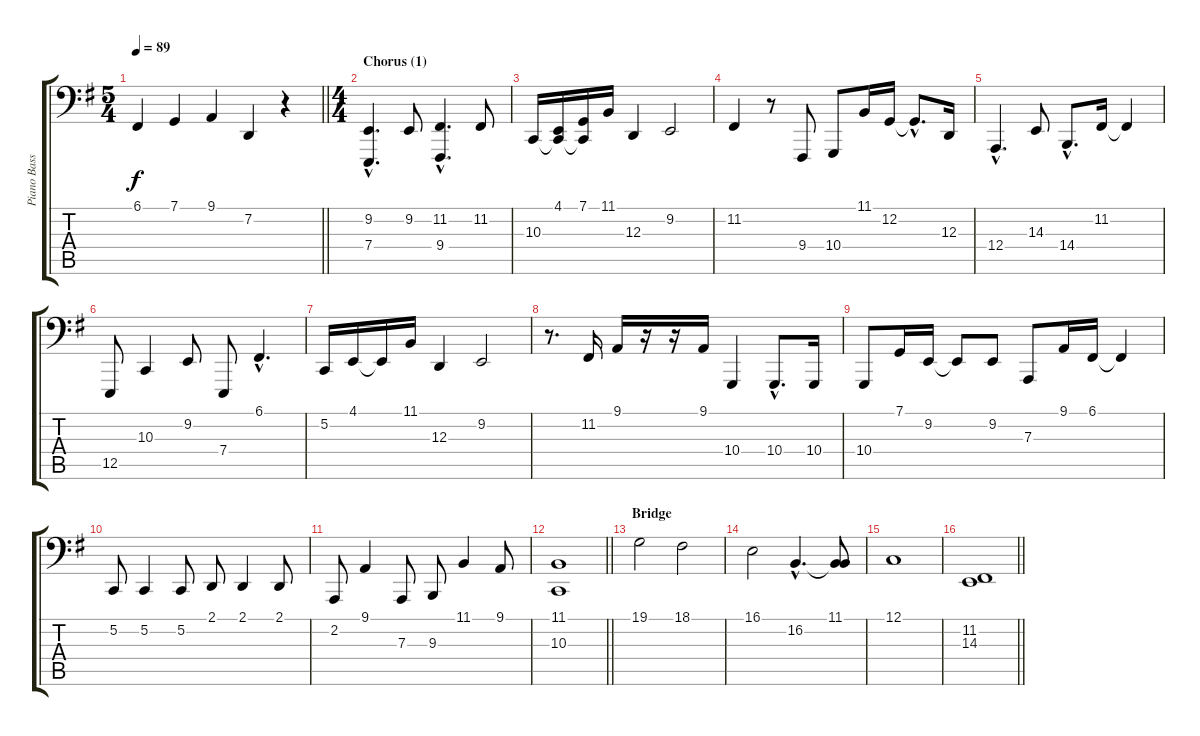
\track ("Piano Bass" "Piano Bass") {instrument brightacousticpiano}
\staff {score tabs}
\tuning (C2 G1 D1 A0 E0 A-1) {hide}
\ts (5 4)
\tempo 89
\clef f4
\barLineRight lightlight
\ks g
6.1.4{dy f} 7.1.4 9.1.4 7.2.4 r.4 |
\ts (4 4)
\section ("" "Chorus (1)")
(9.2{hac} 7.4{hac}).4{d} 9.2.8 (11.2{hac} 9.4{hac}).4{d} 11.2.8 |
10.3.16 (4.1 10.3{t}).16 (7.1 10.3{t}).16 11.1.16 12.3.4 9.2.2 |
11.2.4 r.8 9.4.8 10.4.8 11.1.16 12.2.16 12.2{hac t}.8{d} 12.3.16 |
12.4{hac}.4{d} 14.3.8 14.4{hac}.8{d} 11.2.16 11.2{t}.4 |
12.5.8 10.3.4 9.2.8 7.4.8 6.1{hac}.4{d} |
5.2.16 4.1.16 4.1{t}.16 11.1.16 12.3.4 9.2.2 |
r.8{d} 11.2.16 9.1.16 r.16 r.16 9.1.16 10.4.4 10.4{hac}.8{d} 10.4.16 |
10.4.8 7.1.16 9.2.16 9.2{t}.8 9.2.8 7.3.8 9.1.16 6.1.16 6.1{t}.4 |
5.2.8 5.2.4 5.2.8 2.1.8 2.1.4 2.1.8 |
2.2.8 9.1.4 7.3.8 9.3.8 11.1.4 9.1.8 |
\barLineRight lightlight
(11.1 10.3).1 |
\section ("" "Bridge")
19.1.2 18.1.2 |
16.1.2 16.2{hac}.4{d} (11.1 16.2{t}).8 |
12.1.1 |
\barLineRight lightlight
(11.2 14.3).1
